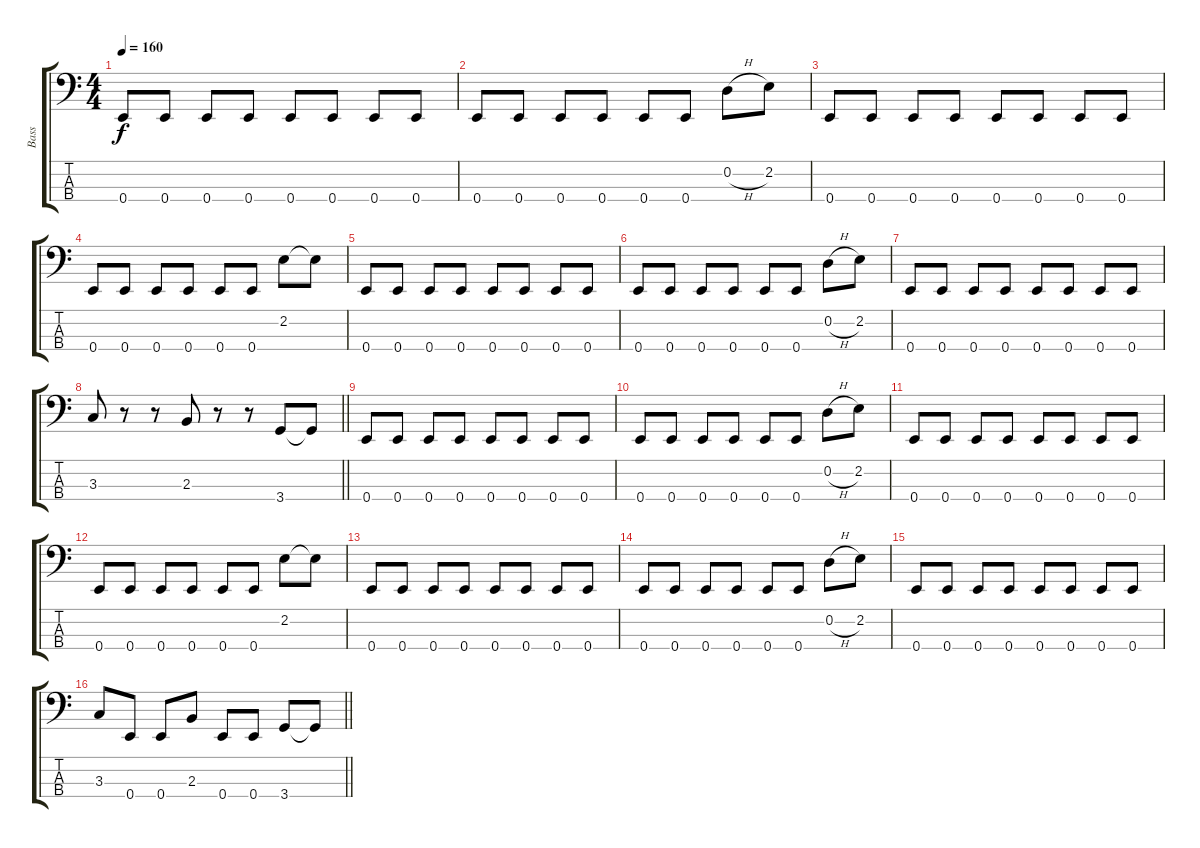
\track ("Bass" "Bass") {instrument electricbasspick}
\staff {score tabs}
\tuning (G2 D2 A1 E1) {hide}
\ts (4 4)
\tempo 160
\clef f4
\ks c
0.4.8{dy f} 0.4.8 0.4.8 0.4.8 0.4.8 0.4.8 0.4.8 0.4.8 |
0.4.8 0.4.8 0.4.8 0.4.8 0.4.8 0.4.8 0.2{h}.8 2.2.8 |
0.4.8 0.4.8 0.4.8 0.4.8 0.4.8 0.4.8 0.4.8 0.4.8 |
0.4.8 0.4.8 0.4.8 0.4.8 0.4.8 0.4.8 2.2.8 2.2{t}.8 |
0.4.8 0.4.8 0.4.8 0.4.8 0.4.8 0.4.8 0.4.8 0.4.8 |
0.4.8 0.4.8 0.4.8 0.4.8 0.4.8 0.4.8 0.2{h}.8 2.2.8 |
0.4.8 0.4.8 0.4.8 0.4.8 0.4.8 0.4.8 0.4.8 0.4.8 |
\barLineRight lightlight
3.3.8 r.8 r.8 2.3.8 r.8 r.8 3.4.8 3.4{t}.8 |
0.4.8 0.4.8 0.4.8 0.4.8 0.4.8 0.4.8 0.4.8 0.4.8 |
0.4.8 0.4.8 0.4.8 0.4.8 0.4.8 0.4.8 0.2{h}.8 2.2.8 |
0.4.8 0.4.8 0.4.8 0.4.8 0.4.8 0.4.8 0.4.8 0.4.8 |
0.4.8 0.4.8 0.4.8 0.4.8 0.4.8 0.4.8 2.2.8 2.2{t}.8 |
0.4.8 0.4.8 0.4.8 0.4.8 0.4.8 0.4.8 0.4.8 0.4.8 |
0.4.8 0.4.8 0.4.8 0.4.8 0.4.8 0.4.8 0.2{h}.8 2.2.8 |
0.4.8 0.4.8 0.4.8 0.4.8 0.4.8 0.4.8 0.4.8 0.4.8 |
\barLineRight lightlight
3.3.8 0.4.8 0.4.8 2.3.8 0.4.8 0.4.8 3.4.8 3.4{t}.8
